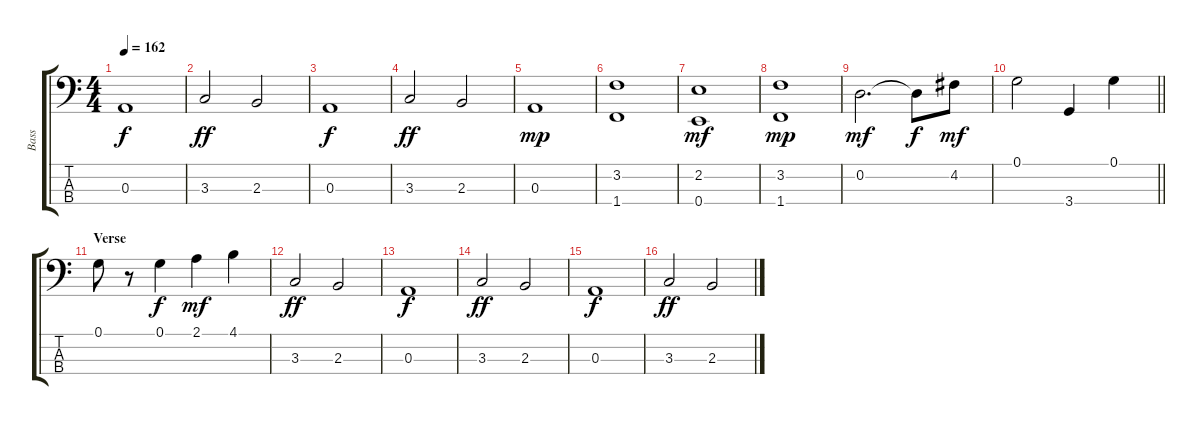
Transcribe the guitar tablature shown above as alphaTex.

\track ("Bass" "Bass") {instrument electricbassfinger}
\staff {score tabs}
\tuning (G2 D2 A1 E1) {hide}
\ts (4 4)
\tempo 162
\clef f4
\ks c
0.3.1{dy f} |
3.3.2{dy ff} 2.3.2 |
0.3.1{dy f} |
3.3.2{dy ff} 2.3.2 |
0.3.1{dy mp} |
(3.2 1.4).1 |
(2.2 0.4).1{dy mf} |
(3.2 1.4).1{dy mp} |
0.2.2{d dy mf} 0.2{t}.8{dy f} 4.2.8{dy mf} |
\barLineRight lightlight
0.1.2 3.4.4 0.1.4 |
\section ("" "Verse")
0.1.8 r.8 0.1.4{dy f} 2.1.4{dy mf} 4.1.4 |
3.3.2{dy ff} 2.3.2 |
0.3.1{dy f} |
3.3.2{dy ff} 2.3.2 |
0.3.1{dy f} |
3.3.2{dy ff} 2.3.2
